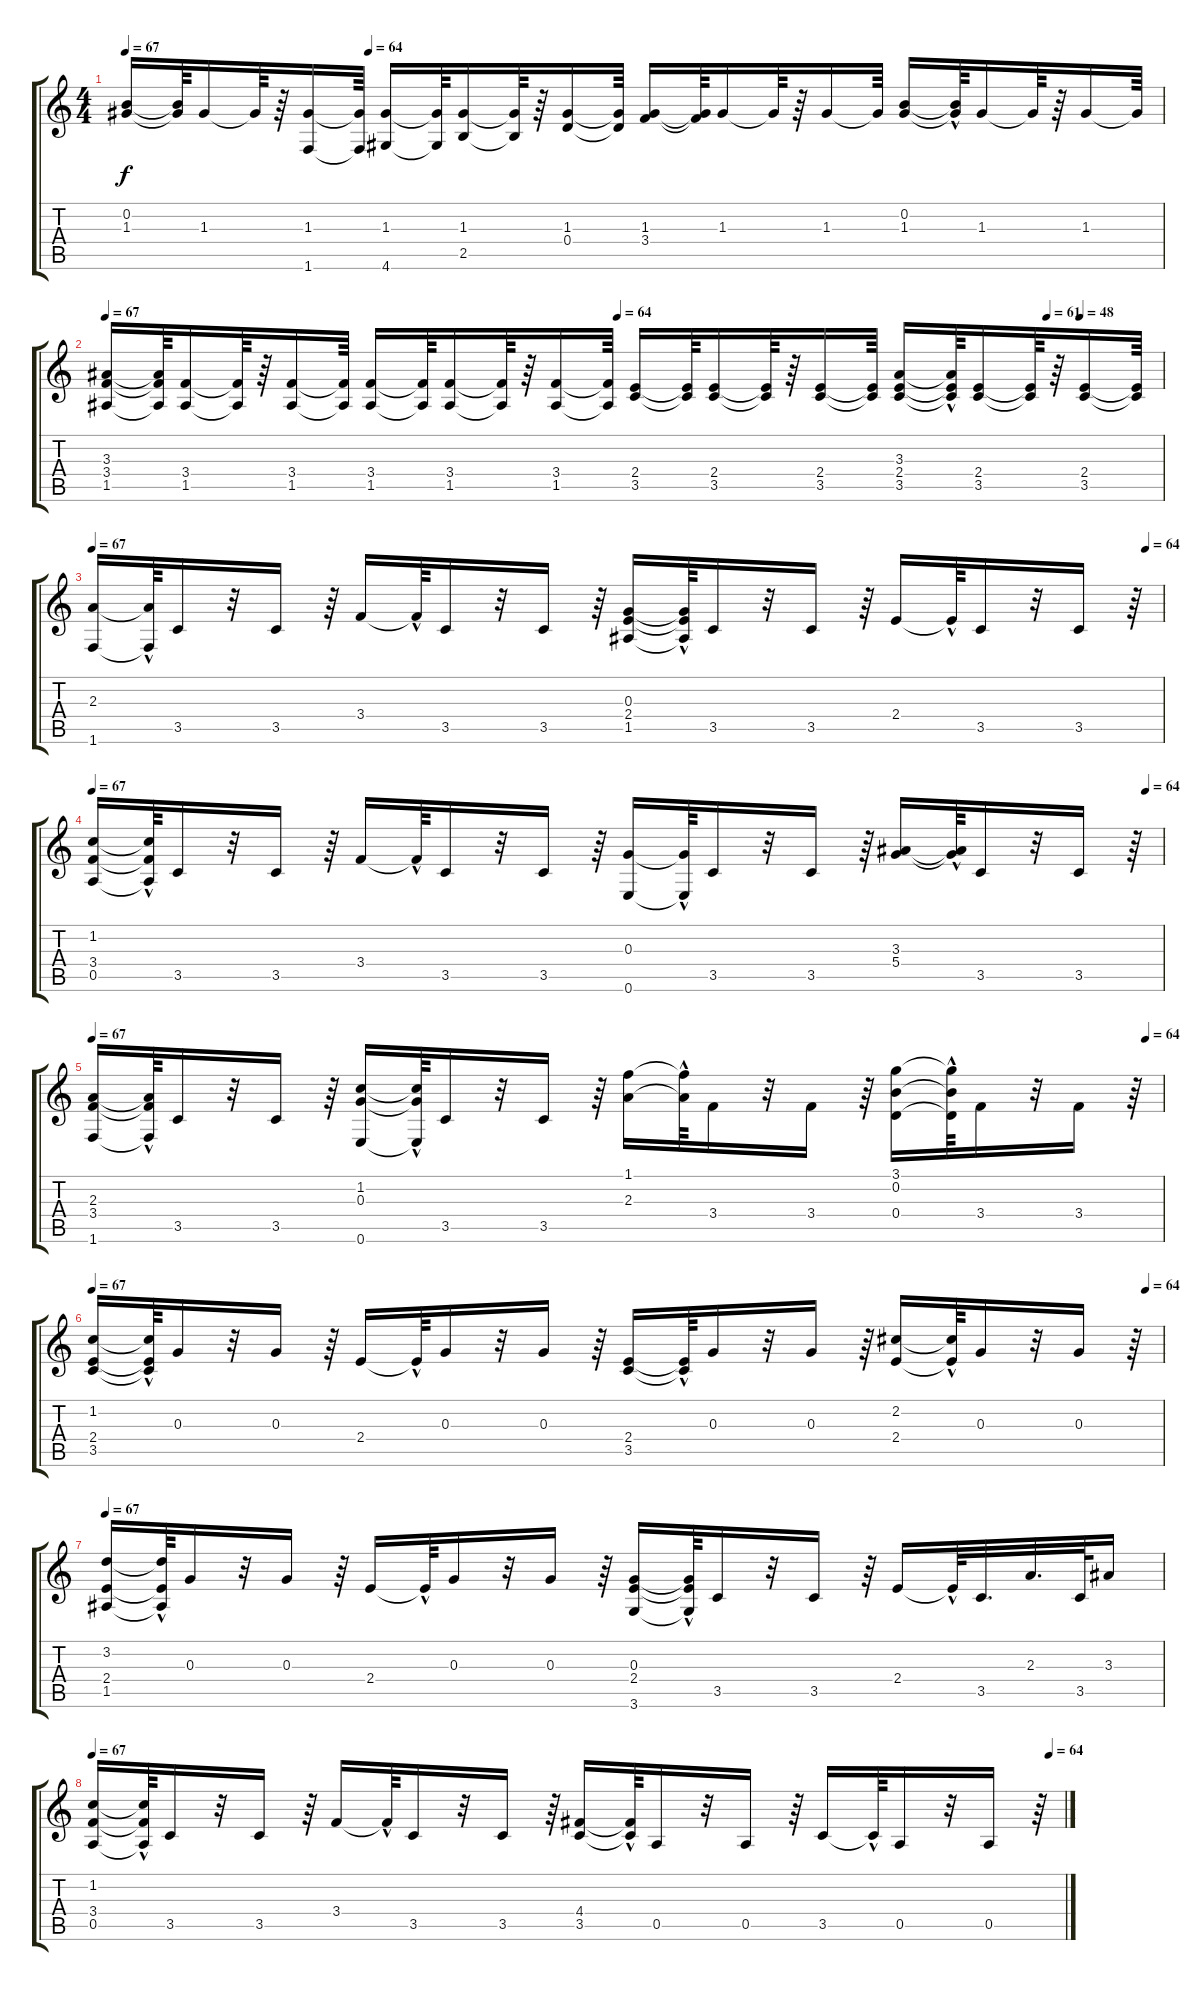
\track "" {instrument acousticguitarnylon}
\staff {score tabs}
\tuning (E4 B3 G3 D3 A2 E2) {hide}
\ts (4 4)
\tempo 67
\tempo (64 0.234375)
\clef g2
\ks c
(0.2 1.3).16{dy f} (0.2{t} 1.3{t}).64 1.3.16 1.3{t}.64 r.64 (1.3 1.6).16 (1.3{t} 1.6{t}).64 (1.3 4.6).16 (1.3{t} 4.6{t}).64 (1.3 2.5).16 (1.3{t} 2.5{t}).64 r.64 (1.3 0.4).16 (1.3{t} 0.4{t}).64 (1.3 3.4).16 (1.3{t} 3.4{t}).64 1.3.16 1.3{t}.64 r.64 1.3.16 1.3{t}.64 (0.2 1.3).16 (0.2{hac t} 1.3{t}).64 1.3.16 1.3{t}.64 r.64 1.3.16 1.3{t}.64 |
\tempo 67
\tempo (64 0.484375)
\tempo (61 0.890625)
\tempo (48 0.921875)
(3.3 3.4 1.5).16 (3.3{t} 3.4{t} 1.5{t}).64 (3.4 1.5).16 (3.4{t} 1.5{t}).64 r.64 (3.4 1.5).16 (3.4{t} 1.5{t}).64 (3.4 1.5).16 (3.4{t} 1.5{t}).64 (3.4 1.5).16 (3.4{t} 1.5{t}).64 r.64 (3.4 1.5).16 (3.4{t} 1.5{t}).64 (2.4 3.5).16 (2.4{t} 3.5{t}).64 (2.4 3.5).16 (2.4{t} 3.5{t}).64 r.64 (2.4 3.5).16 (2.4{t} 3.5{t}).64 (3.3 2.4 3.5).16 (3.3{hac t} 2.4{t} 3.5{t}).64 (2.4 3.5).16 (2.4{t} 3.5{t}).64 r.64 (2.4 3.5).16 (2.4{t} 3.5{t}).64 |
\tempo 67
\tempo (64 0.984375)
(2.3 1.6).16 (2.3{hac t} 1.6{hac t}).64 3.5.16 r.32 3.5.16 r.64 3.4.16 3.4{hac t}.64 3.5.16 r.32 3.5.16 r.64 (0.3 2.4 1.5).16 (0.3{hac t} 2.4{hac t} 1.5{hac t}).64 3.5.16 r.32 3.5.16 r.64 2.4.16 2.4{hac t}.64 3.5.16 r.32 3.5.16 r.64 |
\tempo 67
\tempo (64 0.984375)
(1.2 3.4 0.5).16 (1.2{t} 3.4{hac t} 0.5{hac t}).64 3.5.16 r.32 3.5.16 r.64 3.4.16 3.4{hac t}.64 3.5.16 r.32 3.5.16 r.64 (0.3 0.6).16 (0.3{hac t} 0.6{hac t}).64 3.5.16 r.32 3.5.16 r.64 (3.3 5.4).16 (3.3{hac t} 5.4{hac t}).64 3.5.16 r.32 3.5.16 r.64 |
\tempo 67
\tempo (64 0.984375)
(2.3 3.4 1.6).16 (2.3{hac t} 3.4{hac t} 1.6{hac t}).64 3.5.16 r.32 3.5.16 r.64 (1.2 0.3 0.6).16 (1.2{hac t} 0.3{hac t} 0.6{hac t}).64 3.5.16 r.32 3.5.16 r.64 (1.1 2.3).16 (1.1{hac t} 2.3{hac t}).64 3.4.16 r.32 3.4.16 r.64 (3.1 0.2 0.4).16 (3.1{hac t} 0.2{hac t} 0.4{hac t}).64 3.4.16 r.32 3.4.16 r.64 |
\tempo 67
\tempo (64 0.984375)
(1.2 2.4 3.5).16 (1.2{t} 2.4{hac t} 3.5{hac t}).64 0.3.16 r.32 0.3.16 r.64 2.4.16 2.4{hac t}.64 0.3.16 r.32 0.3.16 r.64 (2.4 3.5).16 (2.4{hac t} 3.5{hac t}).64 0.3.16 r.32 0.3.16 r.64 (2.2 2.4).16 (2.2{hac t} 2.4{hac t}).64 0.3.16 r.32 0.3.16 r.64 |
\tempo 67
(3.2 2.4 1.5).16 (3.2{hac t} 2.4{hac t} 1.5{hac t}).64 0.3.16 r.32 0.3.16 r.64 2.4.16 2.4{hac t}.64 0.3.16 r.32 0.3.16 r.64 (0.3 2.4 3.6).16 (0.3{t} 2.4{hac t} 3.6{hac t}).64 3.5.16 r.32 3.5.16 r.64 2.4.16 2.4{hac t}.64 3.5.32{d} 2.3.32{d} 3.5.64 3.3.16 |
\tempo 67
\tempo (64 0.984375)
(1.2 3.4 0.5).16 (1.2{hac t} 3.4{hac t} 0.5{hac t}).64 3.5.16 r.32 3.5.16 r.64 3.4.16 3.4{hac t}.64 3.5.16 r.32 3.5.16 r.64 (4.4 3.5).16 (4.4{hac t} 3.5{hac t}).64 0.5.16 r.32 0.5.16 r.64 3.5.16 3.5{hac t}.64 0.5.16 r.32 0.5.16 r.64
